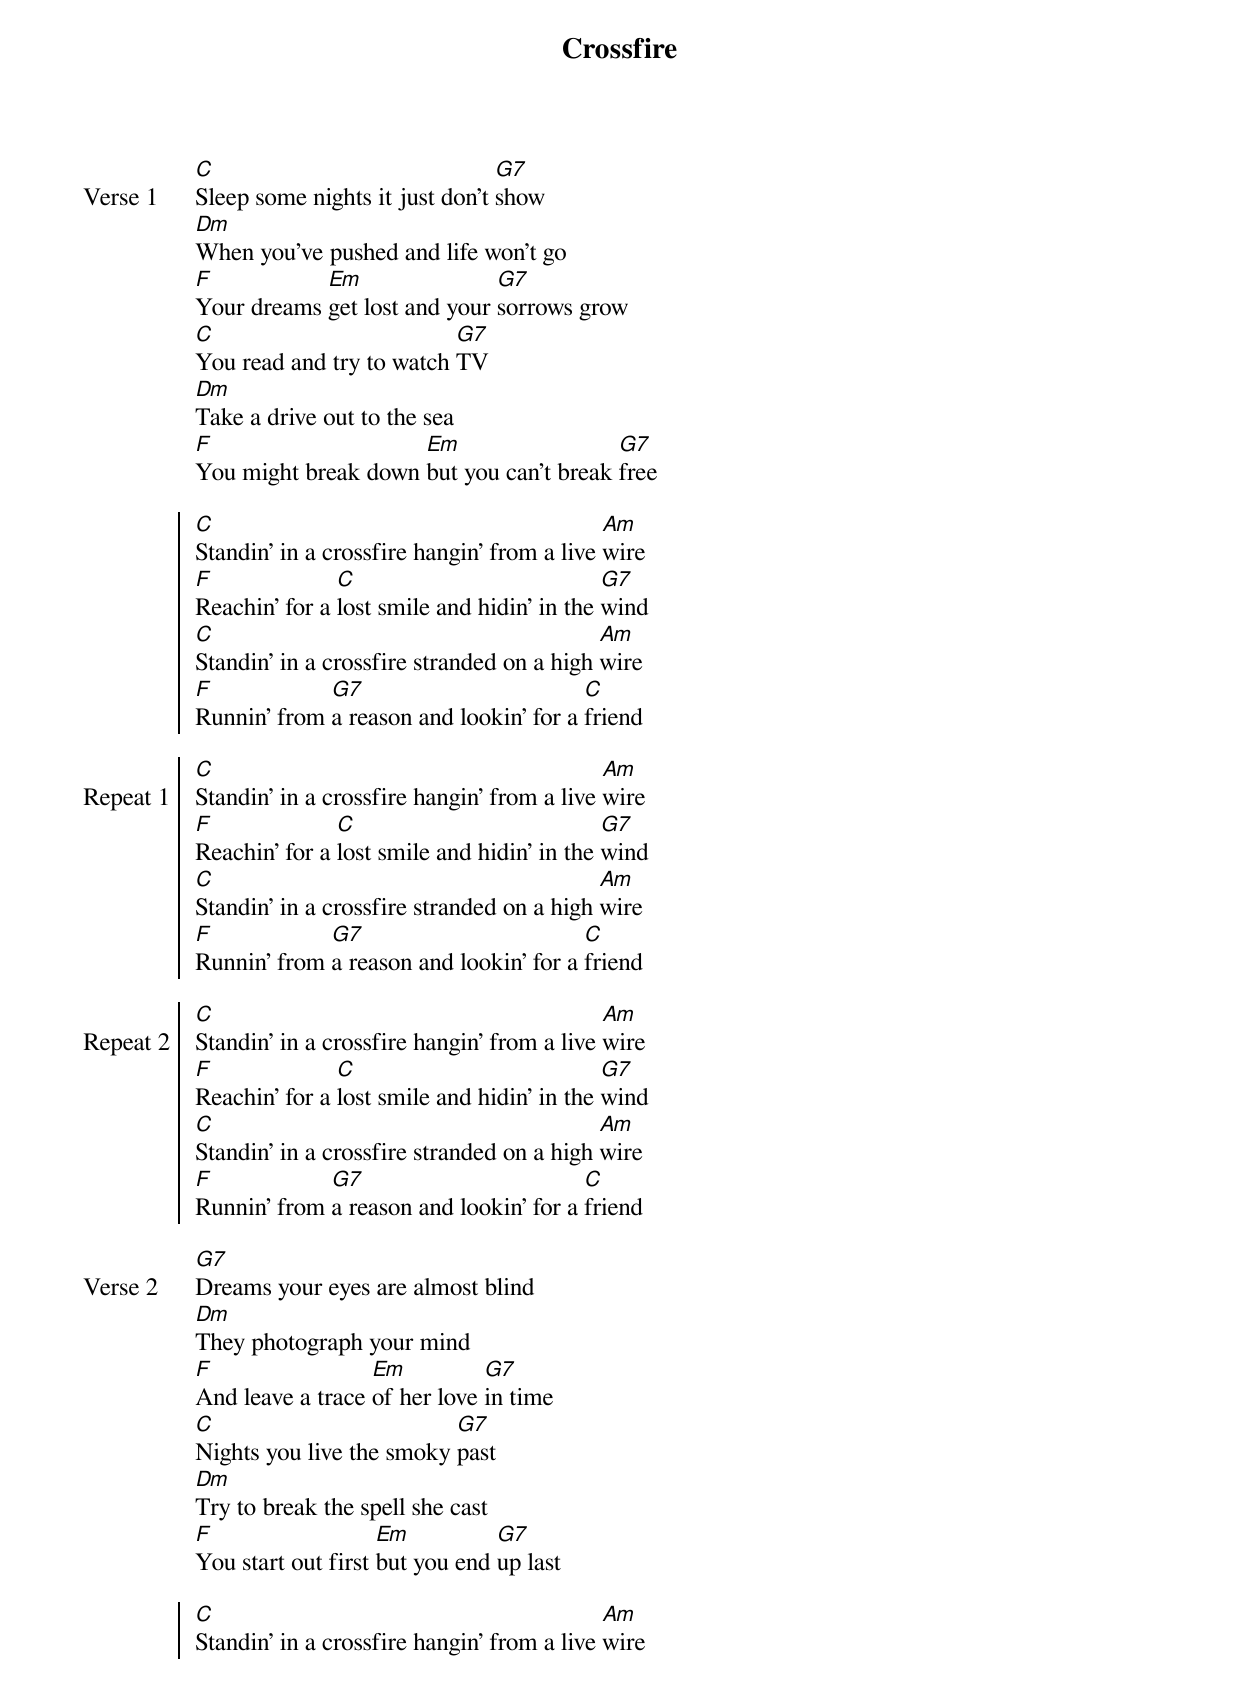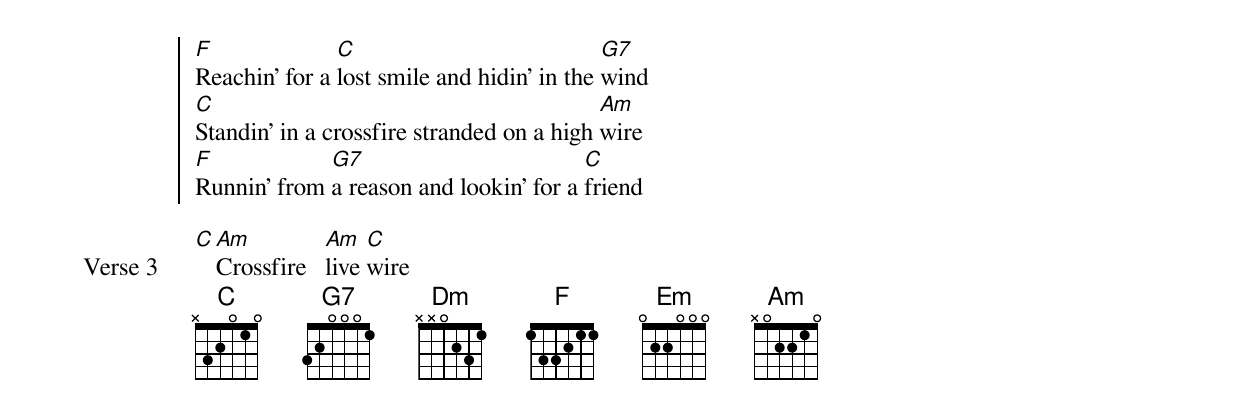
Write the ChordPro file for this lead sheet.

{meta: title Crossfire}
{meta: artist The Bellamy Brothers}
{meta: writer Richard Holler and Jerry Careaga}

{start_of_verse: Verse 1}
[C]Sleep some nights it just don't [G7]show
[Dm]When you've pushed and life won't go
[F]Your dreams [Em]get lost and your [G7]sorrows grow
[C]You read and try to watch [G7]TV
[Dm]Take a drive out to the sea
[F]You might break down [Em]but you can't break [G7]free
{end_of_verse}

{start_of_chorus}
[C]Standin' in a crossfire hangin' from a live [Am]wire
[F]Reachin' for a [C]lost smile and hidin' in the [G7]wind
[C]Standin' in a crossfire stranded on a high [Am]wire
[F]Runnin' from [G7]a reason and lookin' for a [C]friend
{end_of_chorus}

{start_of_chorus: Repeat 1}
[C]Standin' in a crossfire hangin' from a live [Am]wire
[F]Reachin' for a [C]lost smile and hidin' in the [G7]wind
[C]Standin' in a crossfire stranded on a high [Am]wire
[F]Runnin' from [G7]a reason and lookin' for a [C]friend
{end_of_chorus}

{start_of_chorus: Repeat 2}
[C]Standin' in a crossfire hangin' from a live [Am]wire
[F]Reachin' for a [C]lost smile and hidin' in the [G7]wind
[C]Standin' in a crossfire stranded on a high [Am]wire
[F]Runnin' from [G7]a reason and lookin' for a [C]friend
{end_of_chorus}

{start_of_verse: Verse 2}
[G7]Dreams your eyes are almost blind
[Dm]They photograph your mind
[F]And leave a trace [Em]of her love [G7]in time
[C]Nights you live the smoky [G7]past
[Dm]Try to break the spell she cast
[F]You start out first [Em]but you end [G7]up last
{end_of_verse}

{start_of_chorus}
[C]Standin' in a crossfire hangin' from a live [Am]wire
[F]Reachin' for a [C]lost smile and hidin' in the [G7]wind
[C]Standin' in a crossfire stranded on a high [Am]wire
[F]Runnin' from [G7]a reason and lookin' for a [C]friend
{end_of_chorus}

{start_of_verse: Verse 3}
[C][Am]Crossfire   [Am]live [C]wire
{end_of_verse}
